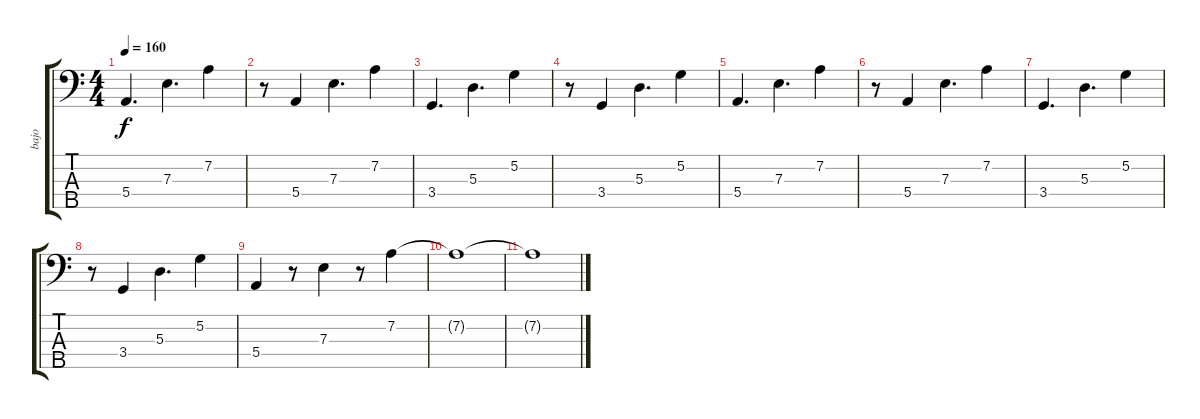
\track ("bajo" "bajo") {instrument electricbassfinger}
\staff {score tabs}
\tuning (G2 D2 A1 E1 B0) {hide}
\ts (4 4)
\tempo 160
\clef f4
\ks c
5.4.4{d dy f} 7.3.4{d} 7.2.4 |
r.8 5.4.4 7.3.4{d} 7.2.4 |
3.4.4{d} 5.3.4{d} 5.2.4 |
r.8 3.4.4 5.3.4{d} 5.2.4 |
5.4.4{d} 7.3.4{d} 7.2.4 |
r.8 5.4.4 7.3.4{d} 7.2.4 |
3.4.4{d} 5.3.4{d} 5.2.4 |
r.8 3.4.4 5.3.4{d} 5.2.4 |
5.4.4 r.8 7.3.4 r.8 7.2.4 |
7.2{t}.1 |
7.2{t}.1
